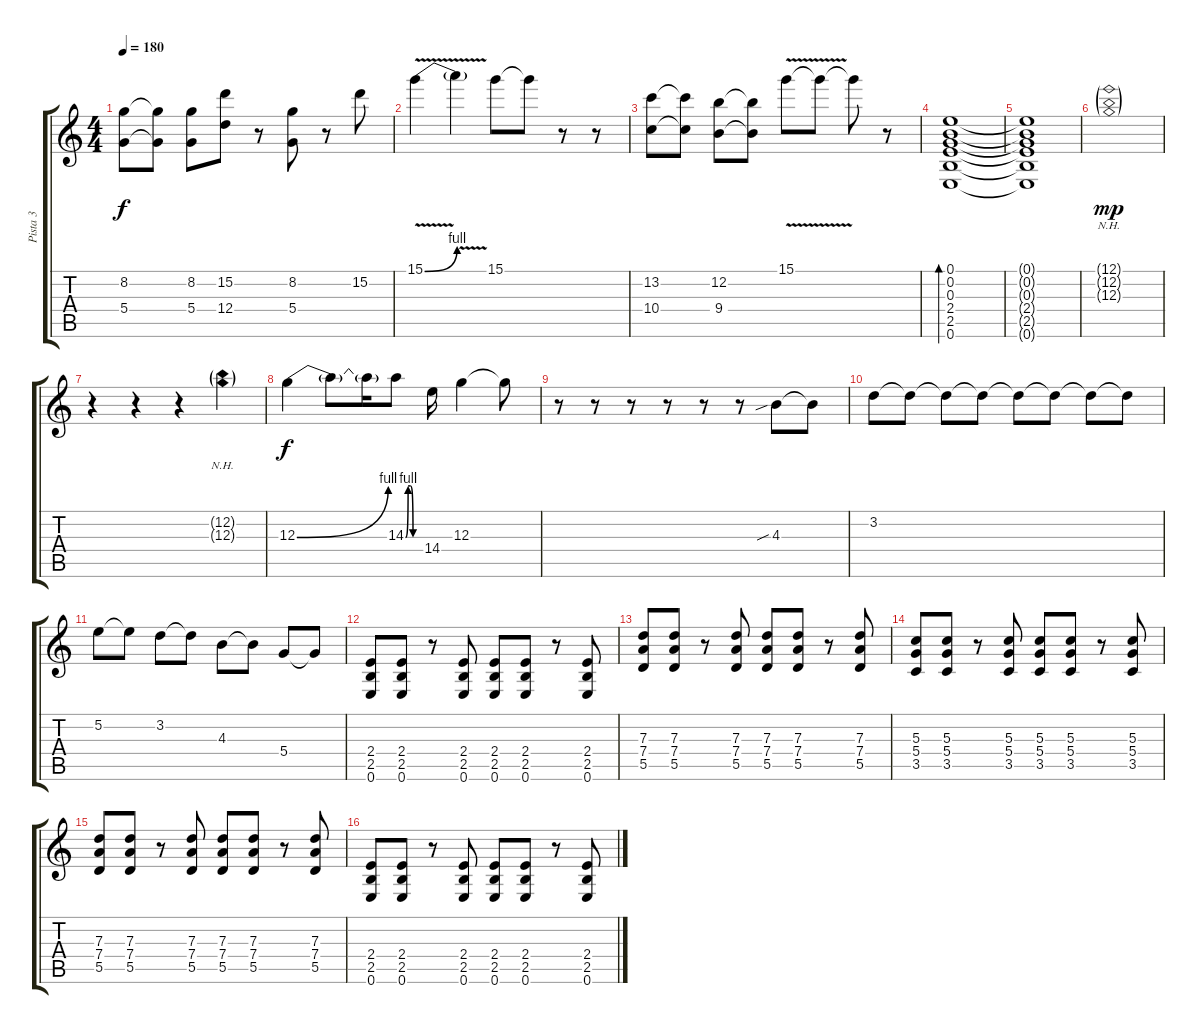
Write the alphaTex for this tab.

\track ("Pista 3" "Pista 3") {instrument distortionguitar}
\staff {score tabs}
\tuning (E4 B3 G3 D3 A2 E2) {hide}
\ts (4 4)
\tempo 180
\clef g2
\ks c
(8.2 5.4).8{dy f} (8.2{t} 5.4{t}).8 (8.2 5.4).8 (15.2 12.4).8 r.8 (8.2 5.4).8 r.8 15.2.8 |
15.1{be (bend 0 0 60 4) v}.4 15.1{v t}.4 15.1.8 15.1{t}.8 r.8 r.8 |
(13.2 10.4).8 (13.2{t} 10.4{t}).8 (12.2 9.4).8 (12.2{t} 9.4{t}).8 15.1{v}.8 15.1{t}.8 15.1{t}.8 r.8 |
(0.1 0.2 0.3 2.4 2.5 0.6).1{bd 240 instrument electricguitarjazz} |
(0.1{t} 0.2{t} 0.3{t} 2.4{t} 2.5{t} 0.6{t}).1 |
(12.1{nh g} 12.2{nh g} 12.3{nh g}).1{dy mp} |
r.4 r.4 r.4 (12.2{nh g} 12.3{nh g}).4 |
12.3{be (bend 0 0 60 4)}.4{dy f} 12.3{t}.8 12.3{t}.16 14.3{be (custom 0 0 10 4 20 4 30 0 60 0)}.8 14.4.16 12.3.4 12.3{t}.8 |
r.8 r.8 r.8 r.8 r.8 r.8 4.3{sib}.8 4.3{t}.8 |
3.2.8 3.2{t}.8 3.2{t}.8 3.2{t}.8 3.2{t}.8 3.2{t}.8 3.2{t}.8 3.2{t}.8 |
5.2.8 5.2{t}.8 3.2.8 3.2{t}.8 4.3.8 4.3{t}.8 5.4.8 5.4{t}.8 |
(2.4 2.5 0.6).8{instrument distortionguitar} (2.4 2.5 0.6).8 r.8 (2.4 2.5 0.6).8 (2.4 2.5 0.6).8 (2.4 2.5 0.6).8 r.8 (2.4 2.5 0.6).8 |
(7.3 7.4 5.5).8 (7.3 7.4 5.5).8 r.8 (7.3 7.4 5.5).8 (7.3 7.4 5.5).8 (7.3 7.4 5.5).8 r.8 (7.3 7.4 5.5).8 |
(5.3 5.4 3.5).8 (5.3 5.4 3.5).8 r.8 (5.3 5.4 3.5).8 (5.3 5.4 3.5).8 (5.3 5.4 3.5).8 r.8 (5.3 5.4 3.5).8 |
(7.3 7.4 5.5).8 (7.3 7.4 5.5).8 r.8 (7.3 7.4 5.5).8 (7.3 7.4 5.5).8 (7.3 7.4 5.5).8 r.8 (7.3 7.4 5.5).8 |
(2.4 2.5 0.6).8 (2.4 2.5 0.6).8 r.8 (2.4 2.5 0.6).8 (2.4 2.5 0.6).8 (2.4 2.5 0.6).8 r.8 (2.4 2.5 0.6).8
